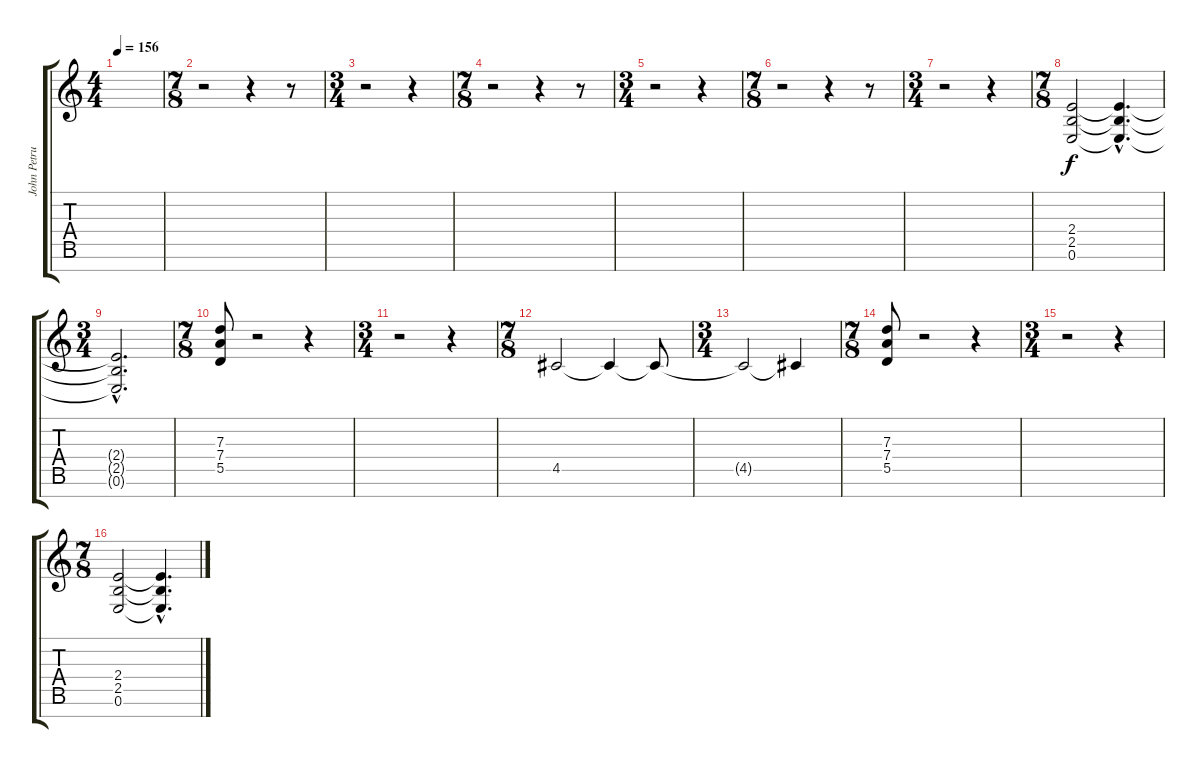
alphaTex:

\track ("John Petrucci (Back)" "John Petru") {instrument distortionguitar}
\staff {score tabs}
\tuning (E4 B3 G3 D3 A2 E2 B1) {hide}
\ts (4 4)
\tempo 156
\clef g2
\ks c
|
\ts (7 8)
r.2 r.4 r.8 |
\ts (3 4)
r.2 r.4 |
\ts (7 8)
r.2 r.4 r.8 |
\ts (3 4)
r.2 r.4 |
\ts (7 8)
r.2 r.4 r.8 |
\ts (3 4)
r.2 r.4 |
\ts (7 8)
(2.4 2.5 0.6).2 (2.4{hac t} 2.5{hac t} 0.6{hac t}).4{d} |
\ts (3 4)
(2.4{hac t} 2.5{hac t} 0.6{hac t}).2{d} |
\ts (7 8)
(7.3 7.4 5.5).8 r.2 r.4 |
\ts (3 4)
r.2 r.4 |
\ts (7 8)
4.5.2 4.5{t}.4 4.5{t}.8 |
\ts (3 4)
4.5{t}.2 4.5{t}.4 |
\ts (7 8)
(7.3 7.4 5.5).8 r.2 r.4 |
\ts (3 4)
r.2 r.4 |
\ts (7 8)
(2.4 2.5 0.6).2 (2.4{hac t} 2.5{hac t} 0.6{hac t}).4{d}
